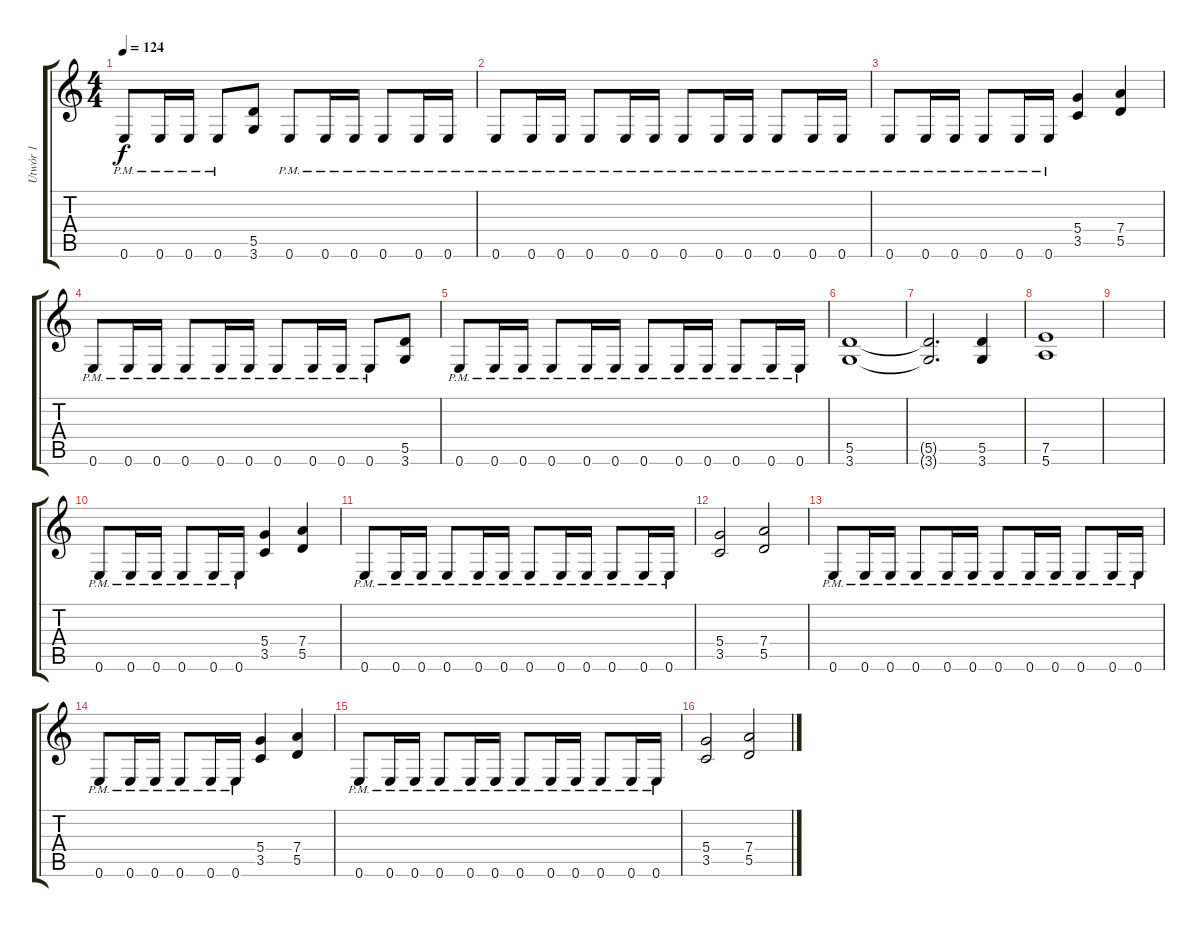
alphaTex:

\track ("Utwór 1" "Utwór 1") {instrument distortionguitar}
\staff {score tabs}
\tuning (E4 B3 G3 D3 A2 E2) {hide}
\ts (4 4)
\tempo 124
\clef g2
\ks c
0.6{pm}.8{dy f} 0.6{pm}.16 0.6{pm}.16 0.6{pm}.8 (5.5 3.6).8 0.6{pm}.8 0.6{pm}.16 0.6{pm}.16 0.6{pm}.8 0.6{pm}.16 0.6{pm}.16 |
0.6{pm}.8 0.6{pm}.16 0.6{pm}.16 0.6{pm}.8 0.6{pm}.16 0.6{pm}.16 0.6{pm}.8 0.6{pm}.16 0.6{pm}.16 0.6{pm}.8 0.6{pm}.16 0.6{pm}.16 |
0.6{pm}.8 0.6{pm}.16 0.6{pm}.16 0.6{pm}.8 0.6{pm}.16 0.6{pm}.16 (5.4 3.5).4 (7.4 5.5).4 |
0.6{pm}.8 0.6{pm}.16 0.6{pm}.16 0.6{pm}.8 0.6{pm}.16 0.6{pm}.16 0.6{pm}.8 0.6{pm}.16 0.6{pm}.16 0.6{pm}.8 (5.5 3.6).8 |
0.6{pm}.8 0.6{pm}.16 0.6{pm}.16 0.6{pm}.8 0.6{pm}.16 0.6{pm}.16 0.6{pm}.8 0.6{pm}.16 0.6{pm}.16 0.6{pm}.8 0.6{pm}.16 0.6{pm}.16 |
(5.5 3.6).1 |
(5.5{t} 3.6{t}).2{d} (5.5 3.6).4 |
(7.5 5.6).1 |
|
0.6{pm}.8 0.6{pm}.16 0.6{pm}.16 0.6{pm}.8 0.6{pm}.16 0.6{pm}.16 (5.4 3.5).4 (7.4 5.5).4 |
0.6{pm}.8 0.6{pm}.16 0.6{pm}.16 0.6{pm}.8 0.6{pm}.16 0.6{pm}.16 0.6{pm}.8 0.6{pm}.16 0.6{pm}.16 0.6{pm}.8 0.6{pm}.16 0.6{pm}.16 |
(5.4 3.5).2 (7.4 5.5).2 |
0.6{pm}.8 0.6{pm}.16 0.6{pm}.16 0.6{pm}.8 0.6{pm}.16 0.6{pm}.16 0.6{pm}.8 0.6{pm}.16 0.6{pm}.16 0.6{pm}.8 0.6{pm}.16 0.6{pm}.16 |
0.6{pm}.8 0.6{pm}.16 0.6{pm}.16 0.6{pm}.8 0.6{pm}.16 0.6{pm}.16 (5.4 3.5).4 (7.4 5.5).4 |
0.6{pm}.8 0.6{pm}.16 0.6{pm}.16 0.6{pm}.8 0.6{pm}.16 0.6{pm}.16 0.6{pm}.8 0.6{pm}.16 0.6{pm}.16 0.6{pm}.8 0.6{pm}.16 0.6{pm}.16 |
(5.4 3.5).2 (7.4 5.5).2
